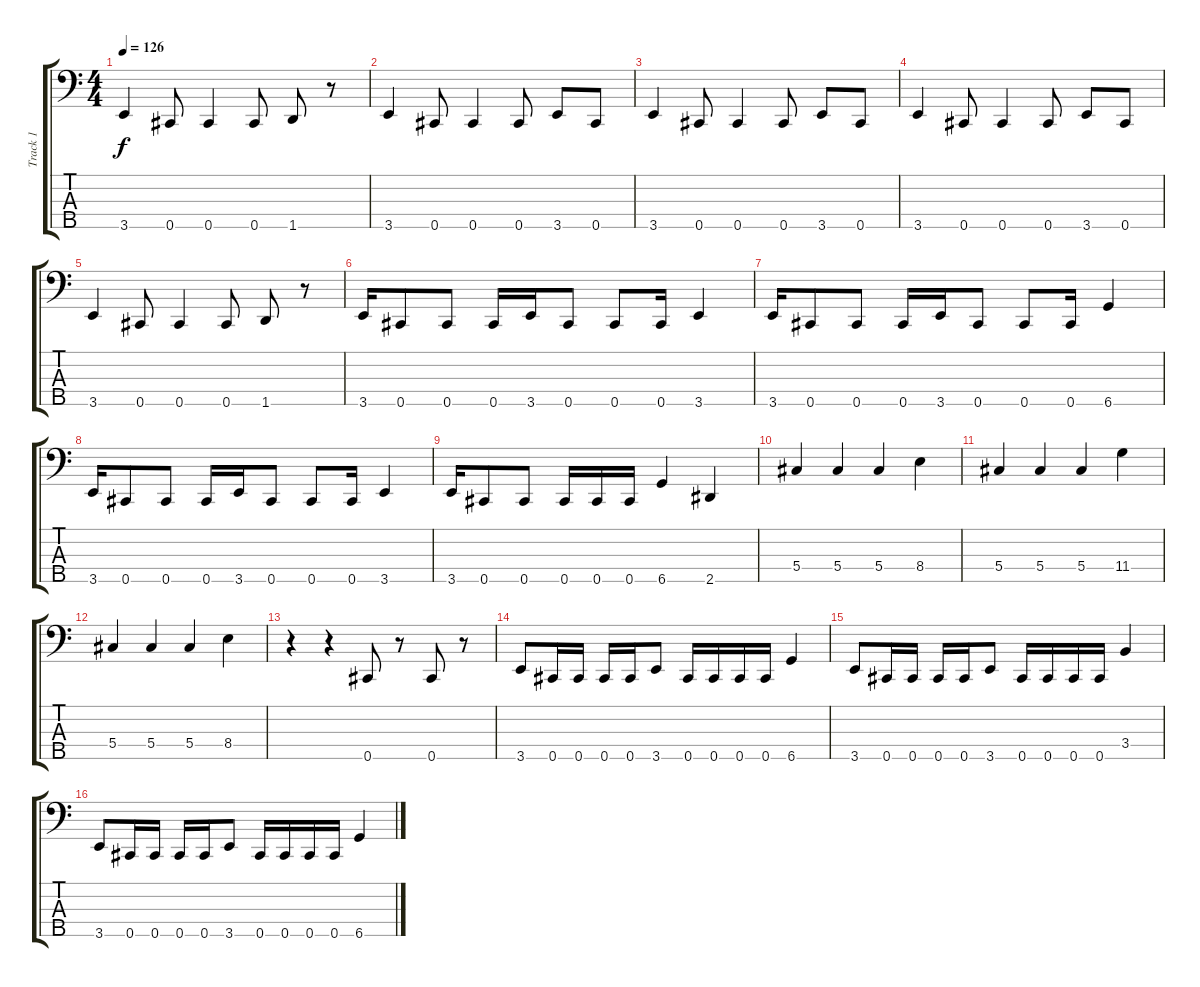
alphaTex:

\track ("Track 1" "Track 1") {instrument electricbasspick}
\staff {score tabs}
\tuning (B2 Gb2 Db2 Ab1 Db1) {hide}
\ts (4 4)
\tempo 126
\clef f4
\ks c
3.5.4{dy f} 0.5.8 0.5.4 0.5.8 1.5.8 r.8 |
3.5.4 0.5.8 0.5.4 0.5.8 3.5.8 0.5.8 |
3.5.4 0.5.8 0.5.4 0.5.8 3.5.8 0.5.8 |
3.5.4 0.5.8 0.5.4 0.5.8 3.5.8 0.5.8 |
3.5.4 0.5.8 0.5.4 0.5.8 1.5.8 r.8 |
3.5.16 0.5.8 0.5.8 0.5.16 3.5.16 0.5.8 0.5.8 0.5.16 3.5.4 |
3.5.16 0.5.8 0.5.8 0.5.16 3.5.16 0.5.8 0.5.8 0.5.16 6.5.4 |
3.5.16 0.5.8 0.5.8 0.5.16 3.5.16 0.5.8 0.5.8 0.5.16 3.5.4 |
3.5.16 0.5.8 0.5.8 0.5.16 0.5.16 0.5.16 6.5.4 2.5.4 |
5.4.4 5.4.4 5.4.4 8.4.4 |
5.4.4 5.4.4 5.4.4 11.4.4 |
5.4.4 5.4.4 5.4.4 8.4.4 |
r.4 r.4 0.5.8 r.8 0.5.8 r.8 |
3.5.8 0.5.16 0.5.16 0.5.16 0.5.16 3.5.8 0.5.16 0.5.16 0.5.16 0.5.16 6.5.4 |
3.5.8 0.5.16 0.5.16 0.5.16 0.5.16 3.5.8 0.5.16 0.5.16 0.5.16 0.5.16 3.4.4 |
3.5.8 0.5.16 0.5.16 0.5.16 0.5.16 3.5.8 0.5.16 0.5.16 0.5.16 0.5.16 6.5.4
